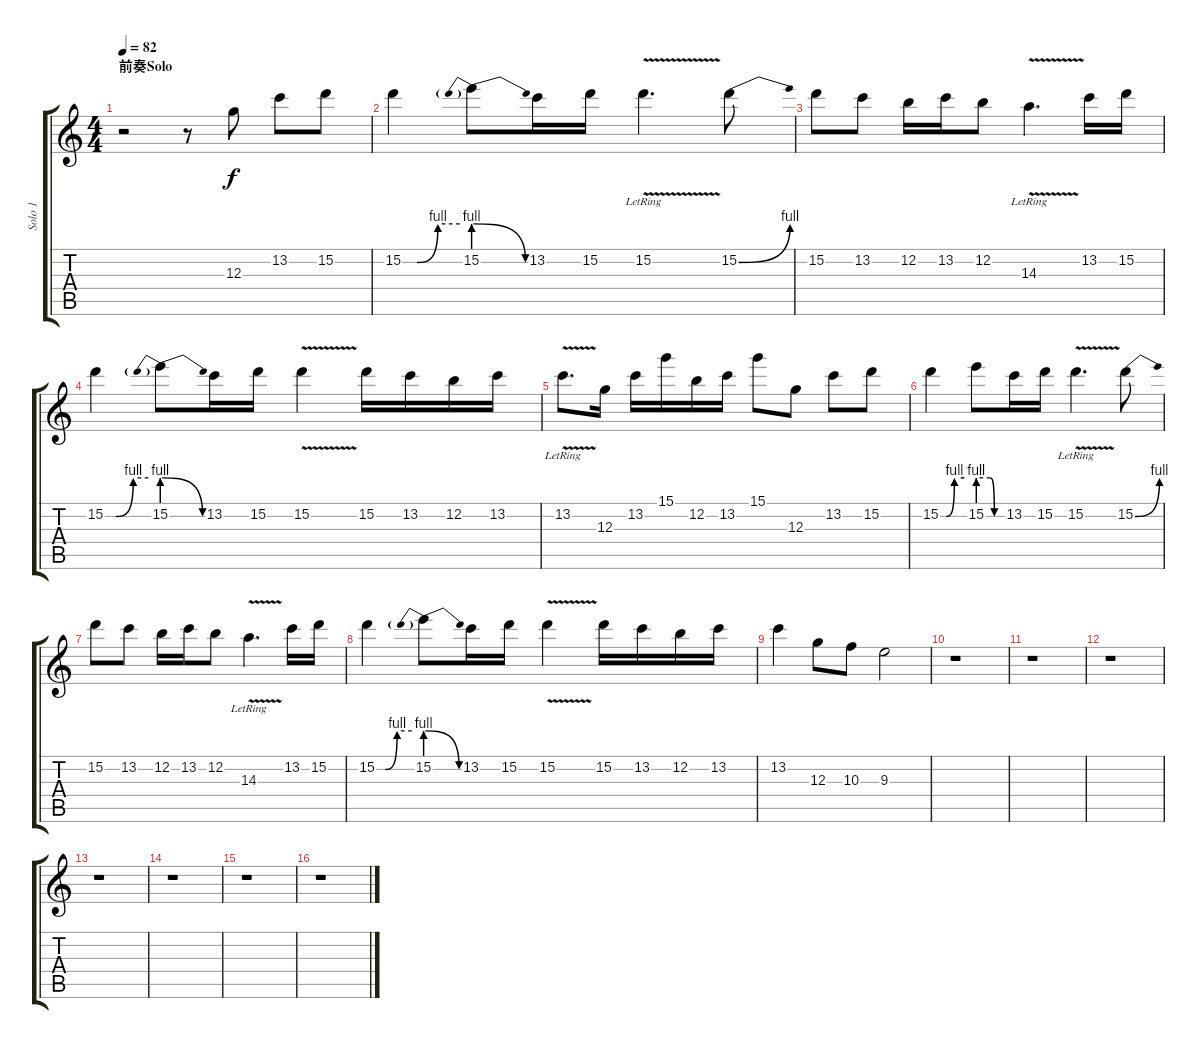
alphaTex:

\track ("Solo 1" "Solo 1") {instrument overdrivenguitar}
\staff {score tabs}
\tuning (E4 B3 G3 D3 A2 E2) {hide}
\ts (4 4)
\section ("" "前奏Solo")
\tempo 82
\clef g2
\ks c
r.2{dy f instrument overdrivenguitar} r.8 12.3.8 13.2.8 15.2.8 |
15.2{be (custom 0 0 15 0 37 4 60 4)}.4 15.2{be (prebendrelease 0 4 60 0)}.8 13.2.16 15.2.16 15.2{v lr}.4{d} 15.2{be (bend 0 0 60 4)}.8 |
15.2.8 13.2.8 12.2.16 13.2.16 12.2.8 14.3{v lr}.4{d} 13.2.16 15.2.16 |
15.2{be (custom 0 0 15 0 39 4 60 4)}.4 15.2{be (prebendrelease 0 4 60 0)}.8 13.2.16 15.2.16 15.2{v}.4 15.2.16 13.2.16 12.2.16 13.2.16 |
13.2{v lr}.8{d} 12.3.16 13.2.16 15.1.16 12.2.16 13.2.16 15.1.8 12.3.8 13.2.8 15.2.8 |
15.2{be (custom 0 0 15 0 35 4 60 4)}.4 15.2{be (custom 0 4 30 4 40 0 60 0)}.8 13.2.16 15.2.16 15.2{v lr}.4{d} 15.2{be (bend 0 0 60 4)}.8 |
15.2.8 13.2.8 12.2.16 13.2.16 12.2.8 14.3{v lr}.4{d} 13.2.16 15.2.16 |
15.2{be (custom 0 0 15 0 35 4 60 4)}.4 15.2{be (prebendrelease 0 4 60 0)}.8 13.2.16 15.2.16 15.2{v}.4 15.2.16 13.2.16 12.2.16 13.2.16 |
13.2.4 12.3.8 10.3.8 9.3.2 |
r.1 |
r.1 |
r.1 |
r.1 |
r.1 |
r.1 |
r.1
